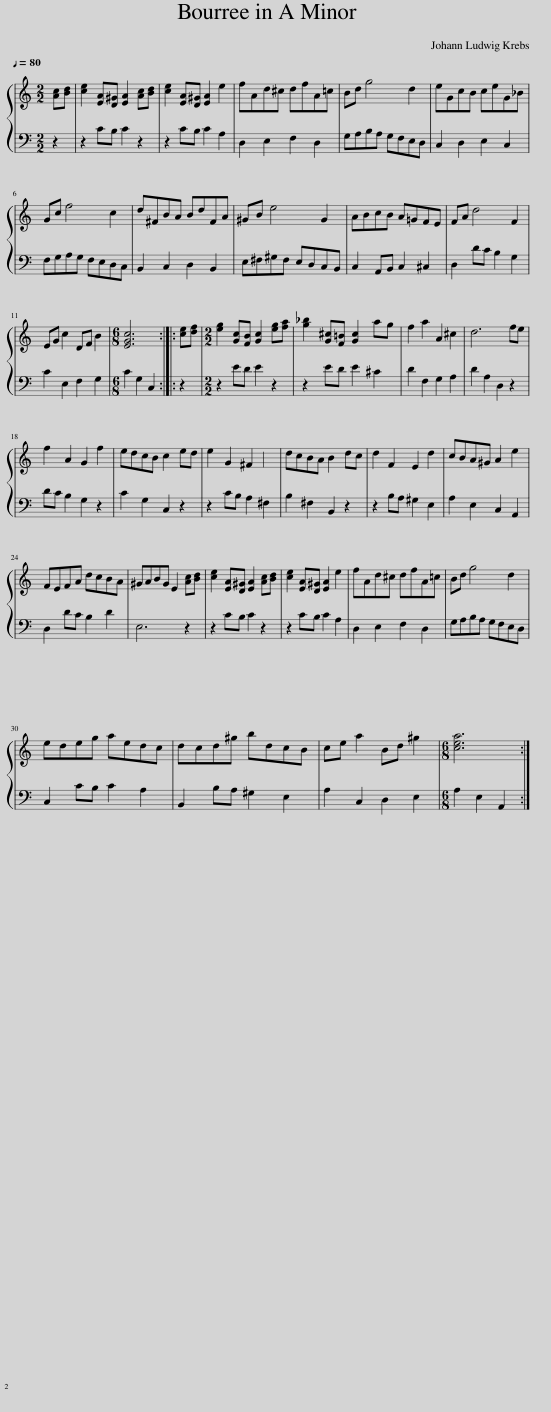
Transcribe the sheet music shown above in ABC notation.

X:1
%%score { 1 | 2 }
L:1/8
Q:1/4=80
M:2/2
I:linebreak $
K:C
V:1 treble
V:2 bass
V:1
 [Ac][Bd] | [ce]2 [EA][D^G] [EA]2 [Ac][Bd] | [ce]2 [EA][D^G] [EA]2 e2 | fAd^c dfA=c | Bd g4 d2 | %5
 eGcB ceG_B |$ Gc f4 c2 | d^FBA BdFA | ^GB e4 G2 | ABcB A=GFE | %10
 FA d4 F2 |$ EG c2 DF B2 |[M:6/8] [EGc]6 :: [ce][df] |[M:2/2] [eg]2 [Gc][FB] [Gc]2 [eg][fa] | %15
 [g_b]2 [G^c][F=B] [Gc]2 ag | f2 a2 A2 ^c2 | d6 fe |$ f2 A2 G2 f2 | edcB c2 ed | %20
 e2 G2 ^F2 x2 | dcBA B2 dc | d2 F2 E2 d2 | cBA^G A2 e2 |$ FEFA dcBA | %25
 ^GABG E2 [Ac][Bd] | [ce]2 [EA][D^G] [EA]2 [Ac][Bd] | [ce]2 [EA][D^G] [EA]2 e2 | fAd^c dfA=c | Bd g4 d2 |$ %30
 edeg aedc | dcd^g bdcB | ce a2 Bd ^g2 |[M:6/8] [cea]6 :| %34
V:2
 z2 | z2 CB, C2 z2 | z2 CB, C2 A,2 | D,2 E,2 F,2 D,2 | G,A,B,A, G,F,E,D, | %5
 C,2 D,2 E,2 C,2 |$ F,G,A,G, F,E,D,C, | B,,2 C,2 D,2 B,,2 | E,^F,^G,F, E,D,C,B,, | C,2 A,,B,, C,2 ^C,2 | %10
 D,2 DC B,2 G,2 |$ C2 E,2 F,2 G,2 |[M:6/8] C2 G,2 C,2 :: z2 |[M:2/2] z2 ED E2 z2 | %15
 z2 ED E2 ^C2 | D2 F,2 G,2 A,2 | D2 A,2 D,2 z2 |$ DC B,2 G,2 z2 | C2 G,2 C,2 z2 | %20
 z2 CB, A,2 ^F,2 | B,2 ^F,2 B,,2 z2 | z2 B,A, ^G,2 E,2 | A,2 E,2 C,2 A,,2 |$ D,2 DC B,2 D2 | %25
 E,6 z2 | z2 CB, C2 z2 | z2 CB, C2 A,2 | D,2 E,2 F,2 D,2 | G,A,B,A, G,F,E,D, |$ %30
 C,2 CB, C2 A,2 | B,,2 B,A, ^G,2 E,2 | A,2 C,2 D,2 E,2 |[M:6/8] A,2 E,2 A,,2 :| %34
